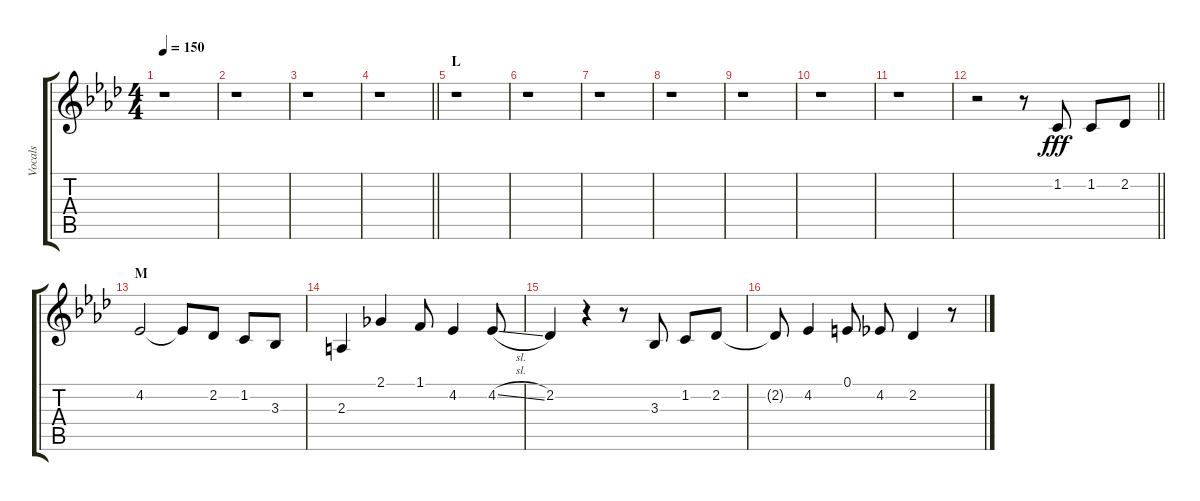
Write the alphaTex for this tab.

\track ("Vocals" "Vocals") {instrument voiceoohs}
\staff {score tabs}
\tuning (E4 B3 G3 D3 A2 E2) {hide}
\ts (4 4)
\tempo 150
\clef g2
\ks ab
r.1{dy fff} |
r.1 |
r.1 |
\barLineRight lightlight
r.1 |
\section ("" "L")
r.1 |
r.1 |
r.1 |
r.1 |
r.1 |
r.1 |
r.1 |
\barLineRight lightlight
r.2 r.8 1.2.8 1.2.8 2.2.8 |
\section ("" "M")
4.2.2 4.2{t}.8 2.2.8 1.2.8 3.3.8 |
2.3.4 2.1.4 1.1.8 4.2.4 4.2{sl}.8 |
2.2.4 r.4 r.8 3.3.8 1.2.8 2.2.8 |
2.2{t}.8 4.2.4 0.1.8 4.2.8 2.2.4 r.8
